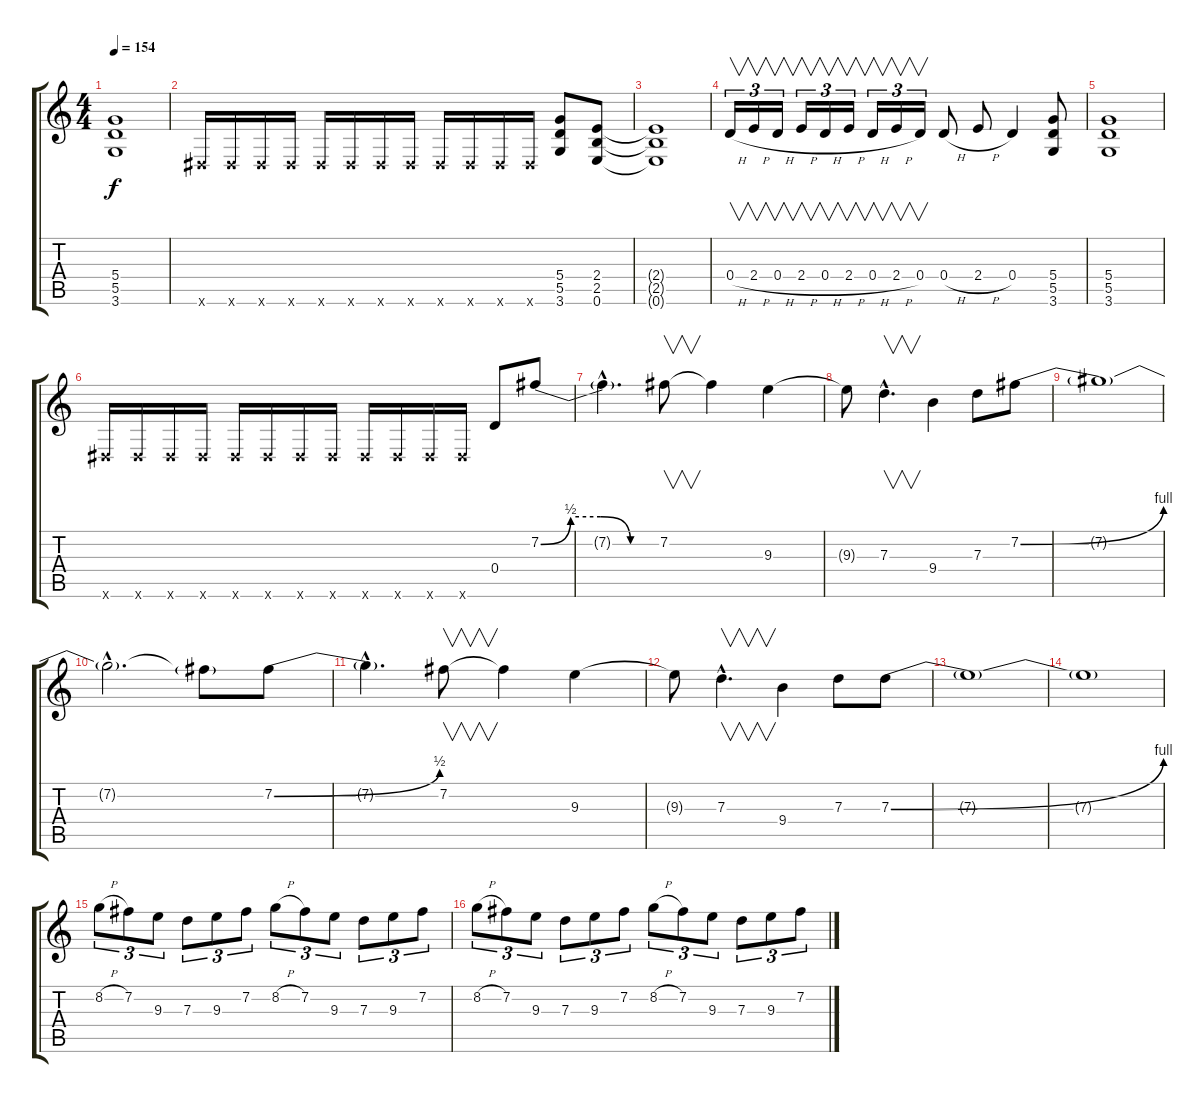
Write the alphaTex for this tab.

\track "" {instrument distortionguitar}
\staff {score tabs}
\tuning (E4 B3 G3 D3 A2 E2) {hide}
\ts (4 4)
\tempo 154
\clef g2
\ks c
(5.4{t} 5.5{t} 3.6{t}).1{dy f} |
-1.6{x}.16 -1.6{x}.16 -1.6{x}.16 -1.6{x}.16 -1.6{x}.16 -1.6{x}.16 -1.6{x}.16 -1.6{x}.16 -1.6{x}.16 -1.6{x}.16 -1.6{x}.16 -1.6{x}.16 (5.4 5.5 3.6).8 (2.4 2.5 0.6).8 |
(2.4{t} 2.5{t} 0.6{t}).1 |
0.4{h}.16{v tu (3 2)} 2.4{h}.16{v tu (3 2)} 0.4{h}.16{v tu (3 2)} 2.4{h}.16{v tu (3 2)} 0.4{h}.16{v tu (3 2)} 2.4{h}.16{v tu (3 2)} 0.4{h}.16{v tu (3 2)} 2.4{h}.16{v tu (3 2)} 0.4.16{v tu (3 2)} 0.4{h}.8 2.4{h}.8 0.4.4 (5.4 5.5 3.6).8 |
(5.4 5.5 3.6).1 |
-1.6{x}.16 -1.6{x}.16 -1.6{x}.16 -1.6{x}.16 -1.6{x}.16 -1.6{x}.16 -1.6{x}.16 -1.6{x}.16 -1.6{x}.16 -1.6{x}.16 -1.6{x}.16 -1.6{x}.16 0.4.8 7.2{be (custom 0 0 15 2 30 2 45 0 60 0)}.8 |
7.2{hac t}.4{d} 7.2.8{v} 7.2{t}.4 9.3.4 |
9.3{t}.8 7.3{hac}.4{v d} 9.4.4 7.3.8 7.2{be (bend 0 0 60 4)}.8 |
7.2{t}.1 |
7.2{hac t}.2{d} 7.2{t}.8 7.2{be (bend 0 0 60 2)}.8 |
7.2{hac t}.4{d} 7.2.8{v} 7.2{t}.4 9.3.4 |
9.3{t}.8 7.3{hac}.4{v d} 9.4.4 7.3.8 7.3{be (bend 0 0 60 4)}.8 |
7.3{t}.1 |
7.3{t}.1 |
8.2{h}.8{tu (3 2)} 7.2.8{tu (3 2)} 9.3.8{tu (3 2)} 7.3.8{tu (3 2)} 9.3.8{tu (3 2)} 7.2.8{tu (3 2)} 8.2{h}.8{tu (3 2)} 7.2.8{tu (3 2)} 9.3.8{tu (3 2)} 7.3.8{tu (3 2)} 9.3.8{tu (3 2)} 7.2.8{tu (3 2)} |
8.2{h}.8{tu (3 2)} 7.2.8{tu (3 2)} 9.3.8{tu (3 2)} 7.3.8{tu (3 2)} 9.3.8{tu (3 2)} 7.2.8{tu (3 2)} 8.2{h}.8{tu (3 2)} 7.2.8{tu (3 2)} 9.3.8{tu (3 2)} 7.3.8{tu (3 2)} 9.3.8{tu (3 2)} 7.2.8{tu (3 2)}
